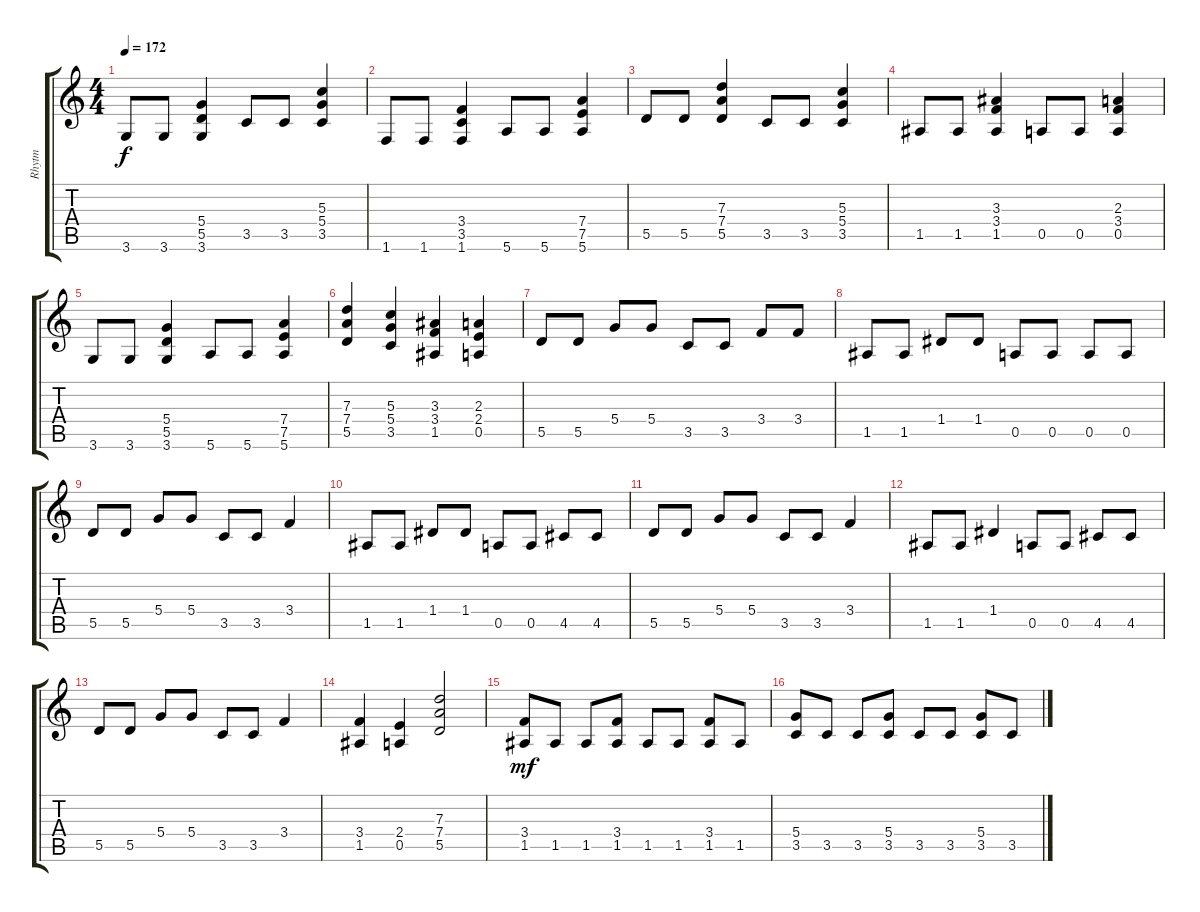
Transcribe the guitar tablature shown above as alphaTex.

\track ("Rhytm" "Rhytm") {instrument distortionguitar}
\staff {score tabs}
\tuning (E4 B3 G3 D3 A2 E2) {hide}
\ts (4 4)
\tempo 172
\clef g2
\ks c
3.6.8{dy f} 3.6.8 (5.4 5.5 3.6).4 3.5.8 3.5.8 (5.3 5.4 3.5).4 |
1.6.8 1.6.8 (3.4 3.5 1.6).4 5.6.8 5.6.8 (7.4 7.5 5.6).4 |
5.5.8 5.5.8 (7.3 7.4 5.5).4 3.5.8 3.5.8 (5.3 5.4 3.5).4 |
1.5.8 1.5.8 (3.3 3.4 1.5).4 0.5.8 0.5.8 (2.3 3.4 0.5).4 |
3.6.8 3.6.8 (5.4 5.5 3.6).4 5.6.8 5.6.8 (7.4 7.5 5.6).4 |
(7.3 7.4 5.5).4 (5.3 5.4 3.5).4 (3.3 3.4 1.5).4 (2.3 2.4 0.5).4 |
5.5.8 5.5.8 5.4.8 5.4.8 3.5.8 3.5.8 3.4.8 3.4.8 |
1.5.8 1.5.8 1.4.8 1.4.8 0.5.8 0.5.8 0.5.8 0.5.8 |
5.5.8 5.5.8 5.4.8 5.4.8 3.5.8 3.5.8 3.4.4 |
1.5.8 1.5.8 1.4.8 1.4.8 0.5.8 0.5.8 4.5.8 4.5.8 |
5.5.8 5.5.8 5.4.8 5.4.8 3.5.8 3.5.8 3.4.4 |
1.5.8 1.5.8 1.4.4 0.5.8 0.5.8 4.5.8 4.5.8 |
5.5.8 5.5.8 5.4.8 5.4.8 3.5.8 3.5.8 3.4.4 |
(3.4 1.5).4 (2.4 0.5).4 (7.3 7.4 5.5).2 |
(3.4 1.5).8{dy mf} 1.5.8 1.5.8 (3.4 1.5).8 1.5.8 1.5.8 (3.4 1.5).8 1.5.8 |
(5.4 3.5).8 3.5.8 3.5.8 (5.4 3.5).8 3.5.8 3.5.8 (5.4 3.5).8 3.5.8
